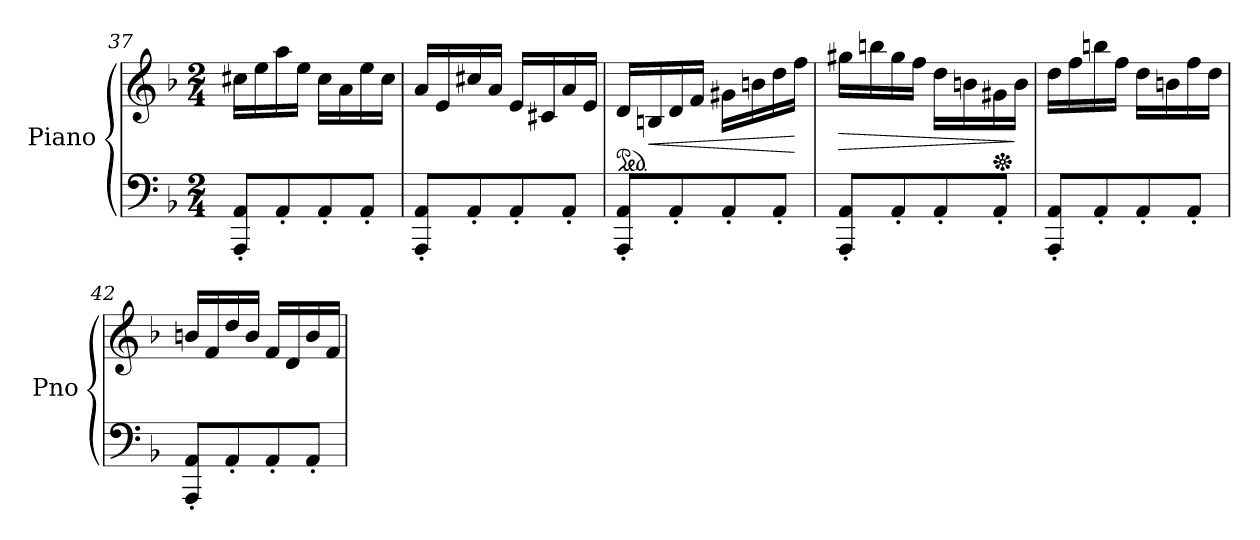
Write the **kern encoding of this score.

**kern	**kern	**dynam
*part1	*part1	*part1
*staff2	*staff1	*staff1/2
*I"Piano	*	*
*I'Pno	*	*
!!LO:LB:g=z
*clefF4	*clefG2	*
*k[b-]	*k[b-]	*
*M2/4	*M2/4	*
=37	=37	=37
8AAA/' 8AA/'L	16cc#X\LL	.
.	16ee\	.
8AA'/	16aa\	.
.	16ee\JJ	.
8AA'/	16cc#\LL	.
.	16a\	.
8AA'/J	16ee\	.
.	16cc#\JJ	.
=38	=38	=38
8AAA/' 8AA/'L	16a/LL	.
.	16e/	.
8AA'/	16cc#X/	.
.	16a/JJ	.
8AA'/	16e/LL	.
.	16c#X/	.
8AA'/J	16a/	.
.	16e/JJ	.
=39	=39	=39
*	*ped	*
8AAA/' 8AA/'L	16d/LL	.
!	!	!LO:HP:b
.	16Bn/	<
8AA'/	16d/	.
.	16f/JJ	.
8AA'/	16g#X\LL	.
.	16bn\	.
8AA'/J	16dd\	.
.	16ff\JJ	[
=40	=40	=40
!	!	!LO:HP:b
8AAA/' 8AA/'L	16gg#X\LL	>
.	16bbn\	.
8AA'/	16gg#\	.
.	16ff\JJ	.
8AA'/	16dd\LL	.
.	16bn\	.
*	*Xped	*
8AA'/J	16g#X\	.
.	16b\JJ	]
=41	=41	=41
8AAA/' 8AA/'L	16dd\LL	.
.	16ff\	.
8AA'/	16bbn\	.
.	16ff\JJ	.
8AA'/	16dd\LL	.
.	16bn\	.
8AA'/J	16ff\	.
.	16dd\JJ	.
!!LO:LB:g=z
=42	=42	=42
8AAA/' 8AA/'L	16bn/LL	.
.	16f/	.
8AA'/	16dd/	.
.	16b/JJ	.
8AA'/	16f/LL	.
.	16d/	.
8AA'/J	16b/	.
.	16f/JJ	.
=	=	=
*-	*-	*-
